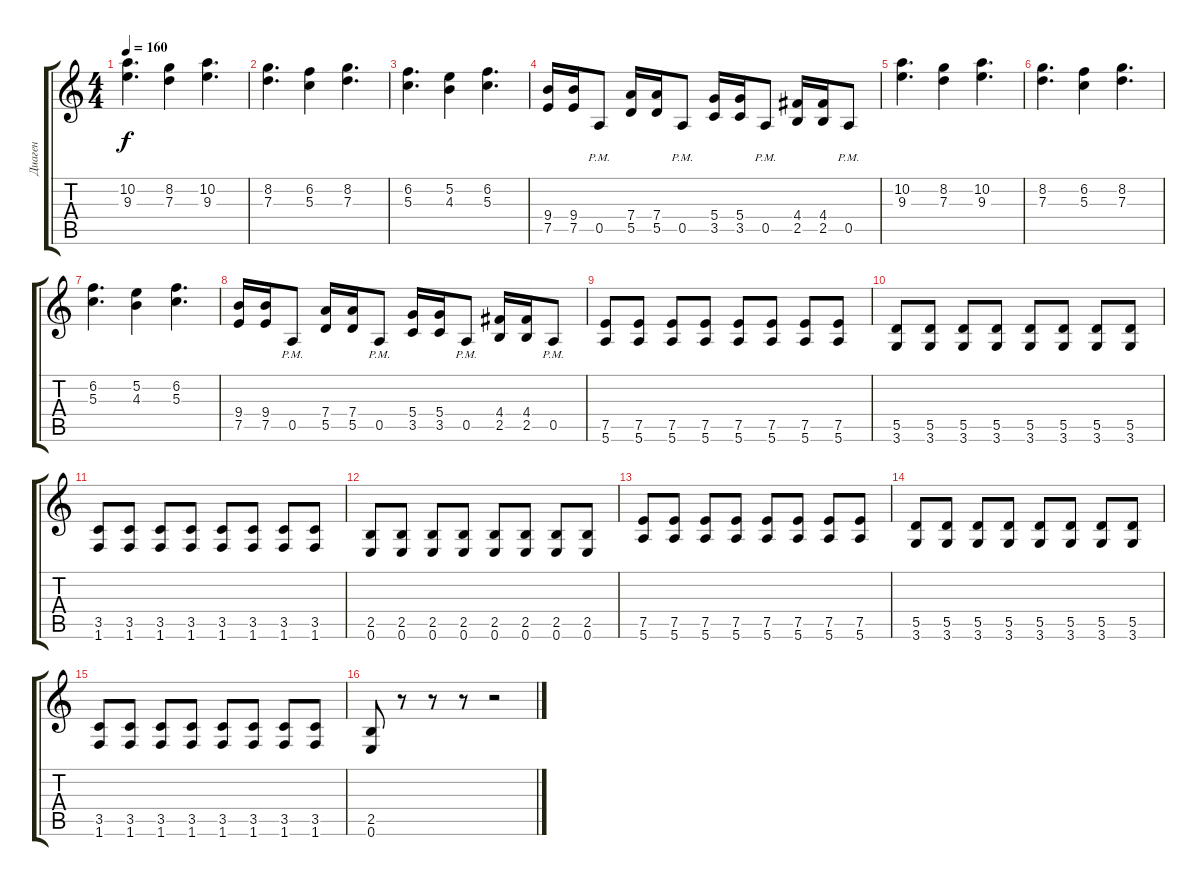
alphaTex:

\track ("Диаген" "Диаген") {instrument distortionguitar}
\staff {score tabs}
\tuning (E4 B3 G3 D3 A2 E2) {hide}
\ts (4 4)
\tempo 160
\clef g2
\ks c
(10.2 9.3).4{d dy f} (8.2 7.3).4 (10.2 9.3).4{d} |
(8.2 7.3).4{d} (6.2 5.3).4 (8.2 7.3).4{d} |
(6.2 5.3).4{d} (5.2 4.3).4 (6.2 5.3).4{d} |
(9.4 7.5).16 (9.4 7.5).16 0.5{pm}.8 (7.4 5.5).16 (7.4 5.5).16 0.5{pm}.8 (5.4 3.5).16 (5.4 3.5).16 0.5{pm}.8 (4.4 2.5).16 (4.4 2.5).16 0.5{pm}.8 |
(10.2 9.3).4{d} (8.2 7.3).4 (10.2 9.3).4{d} |
(8.2 7.3).4{d} (6.2 5.3).4 (8.2 7.3).4{d} |
(6.2 5.3).4{d} (5.2 4.3).4 (6.2 5.3).4{d} |
(9.4 7.5).16 (9.4 7.5).16 0.5{pm}.8 (7.4 5.5).16 (7.4 5.5).16 0.5{pm}.8 (5.4 3.5).16 (5.4 3.5).16 0.5{pm}.8 (4.4 2.5).16 (4.4 2.5).16 0.5{pm}.8 |
(7.5 5.6).8 (7.5 5.6).8 (7.5 5.6).8 (7.5 5.6).8 (7.5 5.6).8 (7.5 5.6).8 (7.5 5.6).8 (7.5 5.6).8 |
(5.5 3.6).8 (5.5 3.6).8 (5.5 3.6).8 (5.5 3.6).8 (5.5 3.6).8 (5.5 3.6).8 (5.5 3.6).8 (5.5 3.6).8 |
(3.5 1.6).8 (3.5 1.6).8 (3.5 1.6).8 (3.5 1.6).8 (3.5 1.6).8 (3.5 1.6).8 (3.5 1.6).8 (3.5 1.6).8 |
(2.5 0.6).8 (2.5 0.6).8 (2.5 0.6).8 (2.5 0.6).8 (2.5 0.6).8 (2.5 0.6).8 (2.5 0.6).8 (2.5 0.6).8 |
(7.5 5.6).8 (7.5 5.6).8 (7.5 5.6).8 (7.5 5.6).8 (7.5 5.6).8 (7.5 5.6).8 (7.5 5.6).8 (7.5 5.6).8 |
(5.5 3.6).8 (5.5 3.6).8 (5.5 3.6).8 (5.5 3.6).8 (5.5 3.6).8 (5.5 3.6).8 (5.5 3.6).8 (5.5 3.6).8 |
(3.5 1.6).8 (3.5 1.6).8 (3.5 1.6).8 (3.5 1.6).8 (3.5 1.6).8 (3.5 1.6).8 (3.5 1.6).8 (3.5 1.6).8 |
(2.5 0.6).8 r.8 r.8 r.8 r.2
